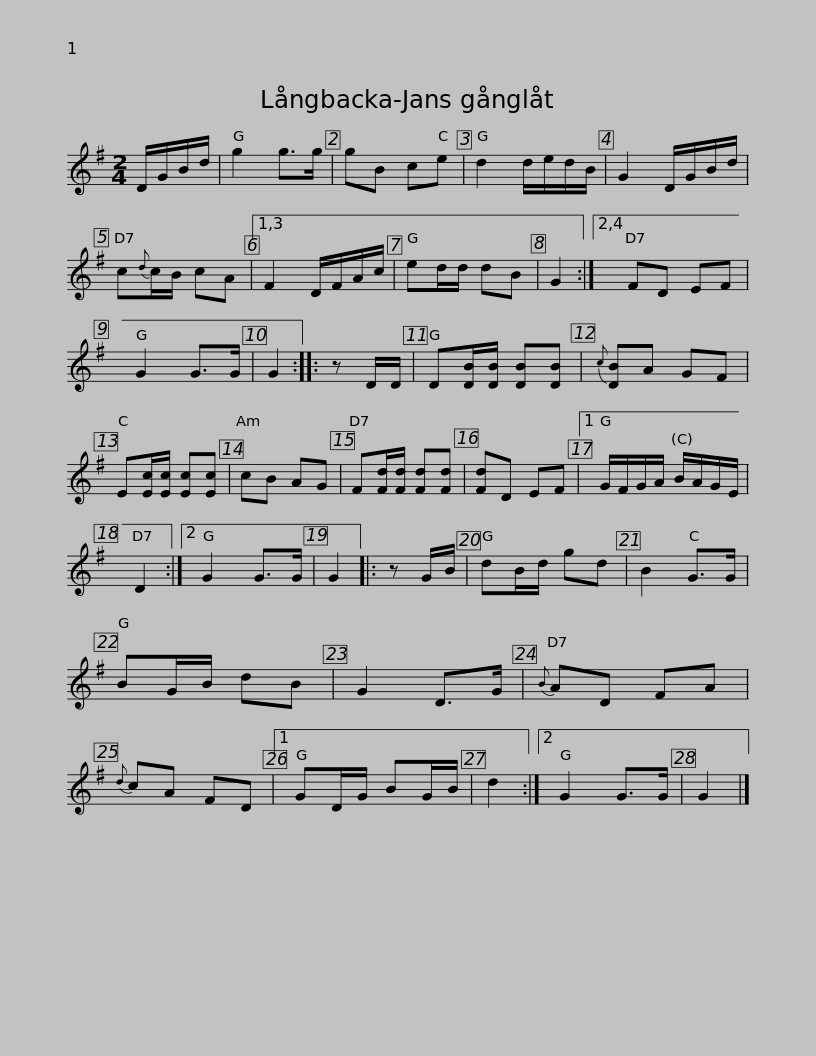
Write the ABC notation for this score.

X:1
L:1/8
M:2/4
I:linebreak $
K:G
V:1 treble
V:1
 D/G/B/d/ | g2 g>g | gB ce | d2 d/e/d/B/ | G2 D/G/B/d/ | %5
 c{d}c/B/ cA |1,3 F2 D/F/A/c/ | ed/d/ dB | G2 :|2,4 FD EF |$ %10
 G2 G>G | G2 :: z D/D/ | D[DB]/[DB]/ [DB][DB] |{c} [DB]A GF | %15
 E[Ec]/[Ec]/ [Ec][Ec] | cB AG | F[Fd]/[Fd]/ [Fd][Fd] | [Fd]D EF |1 G/F/G/A/ B/A/G/E/ |$ %20
 D2 :|2 G2 G>G | G2 |: z G/B/ | dB/d/ gd | %25
 B2 G>G | BG/B/ dB | G2 D>G |{B} AD FA |{d} cA FD |1 %30
 GD/G/ BG/B/ |$ d2 :|2 G2 G>G | G2 |] %34
